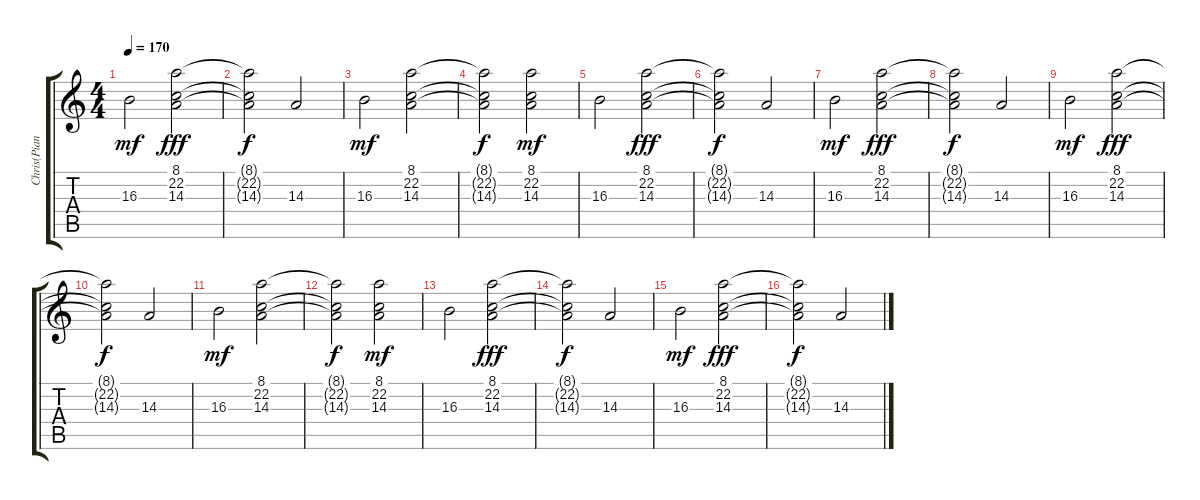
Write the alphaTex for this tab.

\track ("Chris(Piano)" "Chris(Pian") {instrument acousticgrandpiano}
\staff {score tabs}
\tuning (E4 B3 G3 D3 A2 E2) {hide}
\ts (4 4)
\tempo 170
\clef g2
\ks c
16.3.2{dy mf volume 12 balance 12 instrument acousticgrandpiano} (8.1 22.2 14.3).2{dy fff} |
(8.1{t} 22.2{t} 14.3{t}).2{dy f} 14.3.2 |
16.3.2{dy mf volume 12 balance 12 instrument acousticgrandpiano} (8.1 22.2 14.3).2 |
(8.1{t} 22.2{t} 14.3{t}).2{dy f} (8.1 22.2 14.3).2{dy mf} |
16.3.2{volume 12 balance 12 instrument acousticgrandpiano} (8.1 22.2 14.3).2{dy fff} |
(8.1{t} 22.2{t} 14.3{t}).2{dy f} 14.3.2 |
16.3.2{dy mf volume 12 balance 12 instrument acousticgrandpiano} (8.1 22.2 14.3).2{dy fff} |
(8.1{t} 22.2{t} 14.3{t}).2{dy f} 14.3.2 |
16.3.2{dy mf volume 12 balance 12 instrument acousticgrandpiano} (8.1 22.2 14.3).2{dy fff} |
(8.1{t} 22.2{t} 14.3{t}).2{dy f} 14.3.2 |
16.3.2{dy mf volume 12 balance 12 instrument acousticgrandpiano} (8.1 22.2 14.3).2 |
(8.1{t} 22.2{t} 14.3{t}).2{dy f} (8.1 22.2 14.3).2{dy mf} |
16.3.2{volume 12 balance 12 instrument acousticgrandpiano} (8.1 22.2 14.3).2{dy fff} |
(8.1{t} 22.2{t} 14.3{t}).2{dy f} 14.3.2 |
16.3.2{dy mf volume 12 balance 12 instrument acousticgrandpiano} (8.1 22.2 14.3).2{dy fff} |
(8.1{t} 22.2{t} 14.3{t}).2{dy f} 14.3.2
